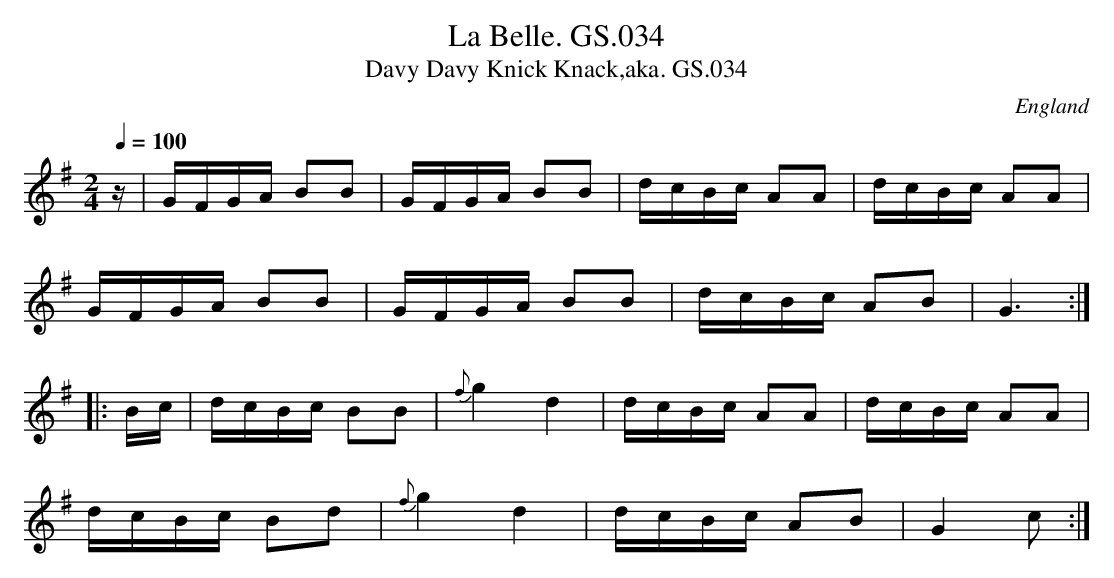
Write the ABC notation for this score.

X:1
T:La Belle. GS.034
T:Davy Davy Knick Knack,aka. GS.034
L:1/16
M:2/4
O:England
Q:1/4=100
K:G major
z|GFGA B2B2 | GFGA B2B2 | dcBc A2A2 | dcBc A2A2 |!
GFGA B2B2 | GFGA B2B2 | dcBc A2B2 | G6 :|!
|:Bc | dcBc B2B2 | {f}g4 d4 | dcBc A2A2 | dcBc A2A2 |!
dcBc B2d2 | {f}g4 d4 | dcBc A2B2 | G4 c2 :|
